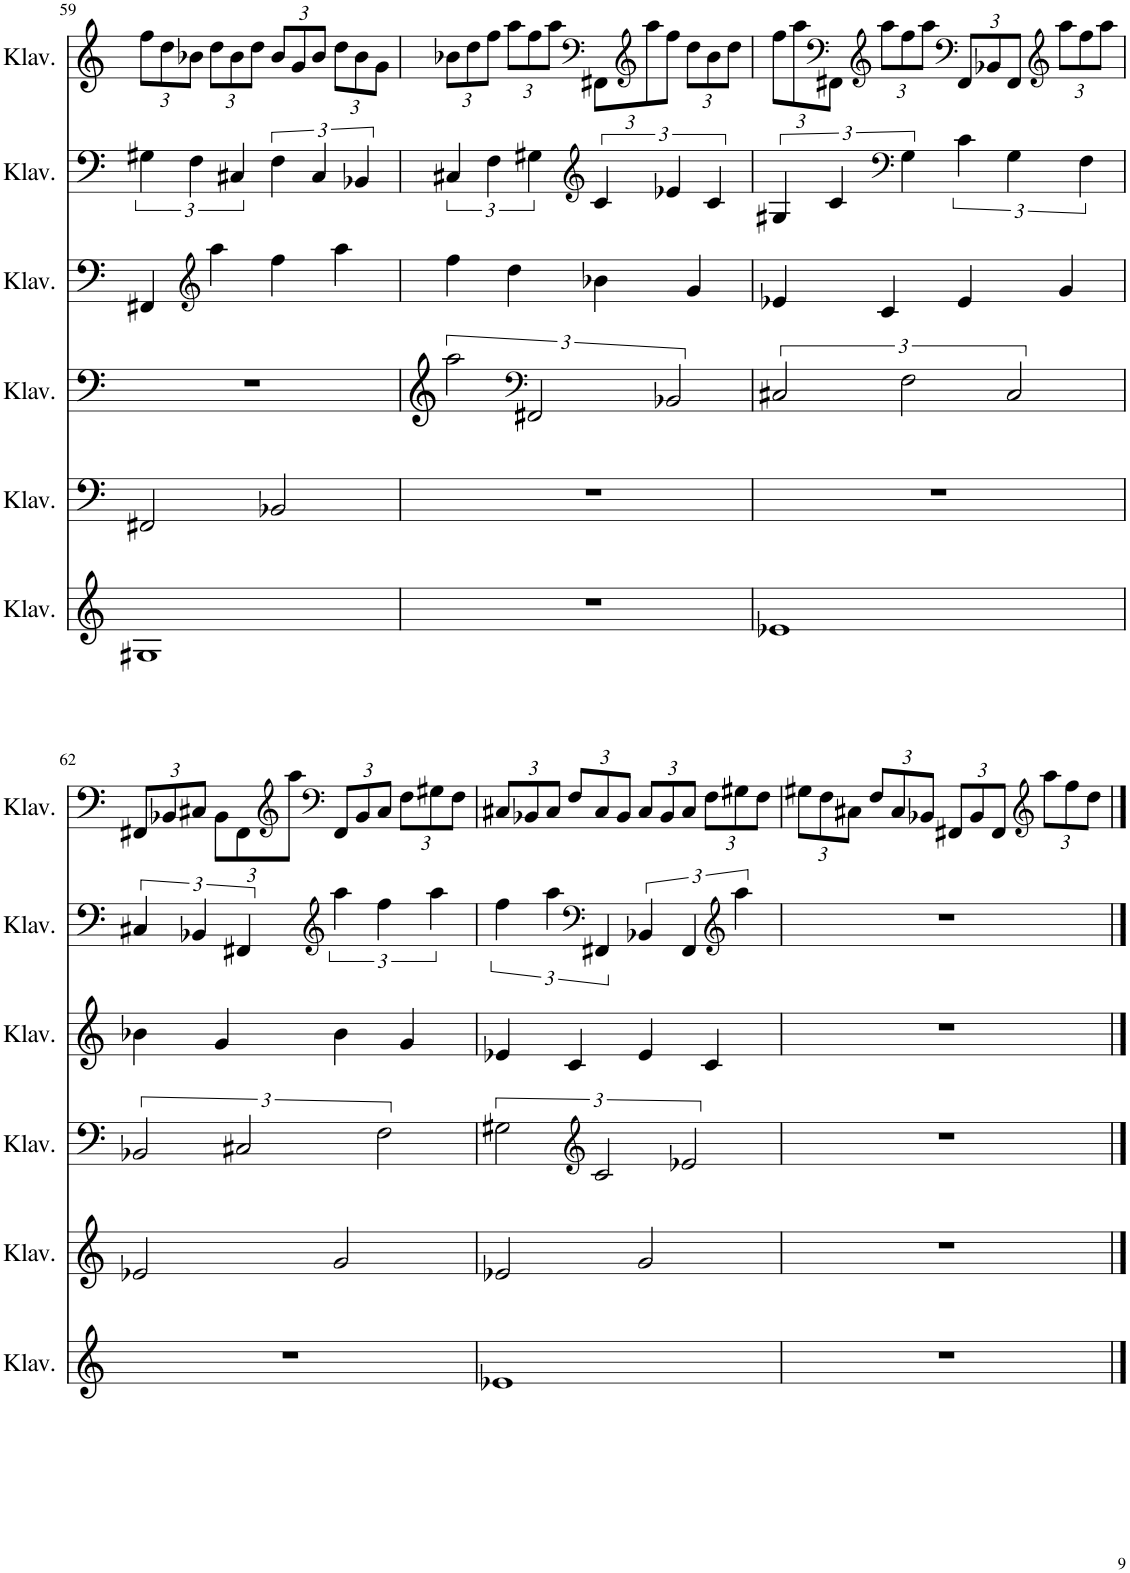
**kern	**kern	**kern	**kern	**kern	**kern
*part6	*part5	*part4	*part3	*part2	*part1
*staff6	*staff5	*staff4	*staff3	*staff2	*staff1
*I"Klavier	*I"Klavier	*I"Klavier	*I"Klavier	*I"Klavier	*I"Klavier
*I'Klav.	*I'Klav.	*I'Klav.	*I'Klav.	*I'Klav.	*I'Klav.
!!LO:PB:g=z
*clefG2	*clefG2	*clefF4	*clefF4	*clefF4	*clefG2
*k[]	*k[]	*k[]	*k[]	*k[]	*k[]
*M4/4	*M4/4	*M4/4	*M4/4	*M4/4	*M4/4
*	*	*	*	*	*Xbrackettup
=59	=59	=59	=59	=59	=59
1G#X	2FF#X/	1r	4FF#X/	6G#X\	12ff\L
.	.	.	.	.	12dd\
.	.	.	.	6F\	12b-X\J
*	*	*	*clefG2	*	*
.	.	.	4aa\	.	12dd\L
.	.	.	.	6C#X/	12b-\
.	.	.	.	.	12dd\J
.	2BB-X/	.	4ff\	6F\	12b-/L
.	.	.	.	.	12g/
.	.	.	.	6C#/	12b-/J
.	.	.	4aa\	.	12dd\L
.	.	.	.	6BB-X/	12b-\
.	.	.	.	.	12g\J
=60	=60	=60	=60	=60	=60
1r	1r	3aa\	4ff\	6C#X/	12b-X\L
.	.	.	.	.	12dd\
.	.	.	.	6F\	12ff\J
.	.	.	4dd\	.	12aa\L
*	*	*clefF4	*	*	*
.	.	3FF#X/	.	6G#X\	12ff\
.	.	.	.	.	12aa\J
*	*	*	*	*clefG2	*clefF4
.	.	.	4b-X\	6c/	12FF#X\L
*	*	*	*	*	*clefG2
.	.	.	.	.	12aa\
.	.	3BB-X/	.	6e-X/	12ff\J
.	.	.	4g/	.	12dd\L
.	.	.	.	6c/	12b-\
.	.	.	.	.	12dd\J
=61	=61	=61	=61	=61	=61
1e-X	1r	3C#X/	4e-X/	6G#X/	12ff\L
.	.	.	.	.	12aa\
*	*	*	*	*	*clefF4
.	.	.	.	6c/	12FF#X\J
*	*	*	*	*	*clefG2
.	.	.	4c/	.	12aa\L
*	*	*	*	*clefF4	*
.	.	3F\	.	6G#\	12ff\
.	.	.	.	.	12aa\J
*	*	*	*	*	*clefF4
.	.	.	4e-/	6c\	12FF#/L
.	.	.	.	.	12BB-X/
.	.	3C#/	.	6G#\	12FF#/J
*	*	*	*	*	*clefG2
.	.	.	4g/	.	12aa\L
.	.	.	.	6F\	12ff\
.	.	.	.	.	12aa\J
!!LO:LB:g=z
=62	=62	=62	=62	=62	=62
1r	2e-X/	3BB-X/	4b-X\	6C#X/	12FF#X/L
.	.	.	.	.	12BB-X/
.	.	.	.	6BB-X/	12C#X/J
.	.	.	4g/	.	12BB-\L
.	.	3C#X/	.	6FF#X/	12FF#\
*	*	*	*	*	*clefG2
.	.	.	.	.	12aa\J
*	*	*	*	*clefG2	*clefF4
.	2g/	.	4b-\	6aa\	12FF#/L
.	.	.	.	.	12BB-/
.	.	3F\	.	6ff\	12C#/J
.	.	.	4g/	.	12F\L
.	.	.	.	6aa\	12G#X\
.	.	.	.	.	12F\J
=63	=63	=63	=63	=63	=63
1e-X	2e-X/	3G#X\	4e-X/	6ff\	12C#X/L
.	.	.	.	.	12BB-X/
.	.	.	.	6aa\	12C#/J
.	.	.	4c/	.	12F/L
*	*	*clefG2	*	*clefF4	*
.	.	3c/	.	6FF#X/	12C#/
.	.	.	.	.	12BB-/J
.	2g/	.	4e-/	6BB-X/	12C#/L
.	.	.	.	.	12BB-/
.	.	3e-X/	.	6FF#/	12C#/J
.	.	.	4c/	.	12F\L
*	*	*	*	*clefG2	*
.	.	.	.	6aa\	12G#X\
.	.	.	.	.	12F\J
=64	=64	=64	=64	=64	=64
1r	1r	1r	1r	1r	12G#X\L
.	.	.	.	.	12F\
.	.	.	.	.	12C#X\J
.	.	.	.	.	12F/L
.	.	.	.	.	12C#/
.	.	.	.	.	12BB-X/J
.	.	.	.	.	12FF#X/L
.	.	.	.	.	12BB-/
.	.	.	.	.	12FF#/J
*	*	*	*	*	*clefG2
.	.	.	.	.	12aa\L
.	.	.	.	.	12ff\
.	.	.	.	.	12dd\J
==	==	==	==	==	==
*-	*-	*-	*-	*-	*-
